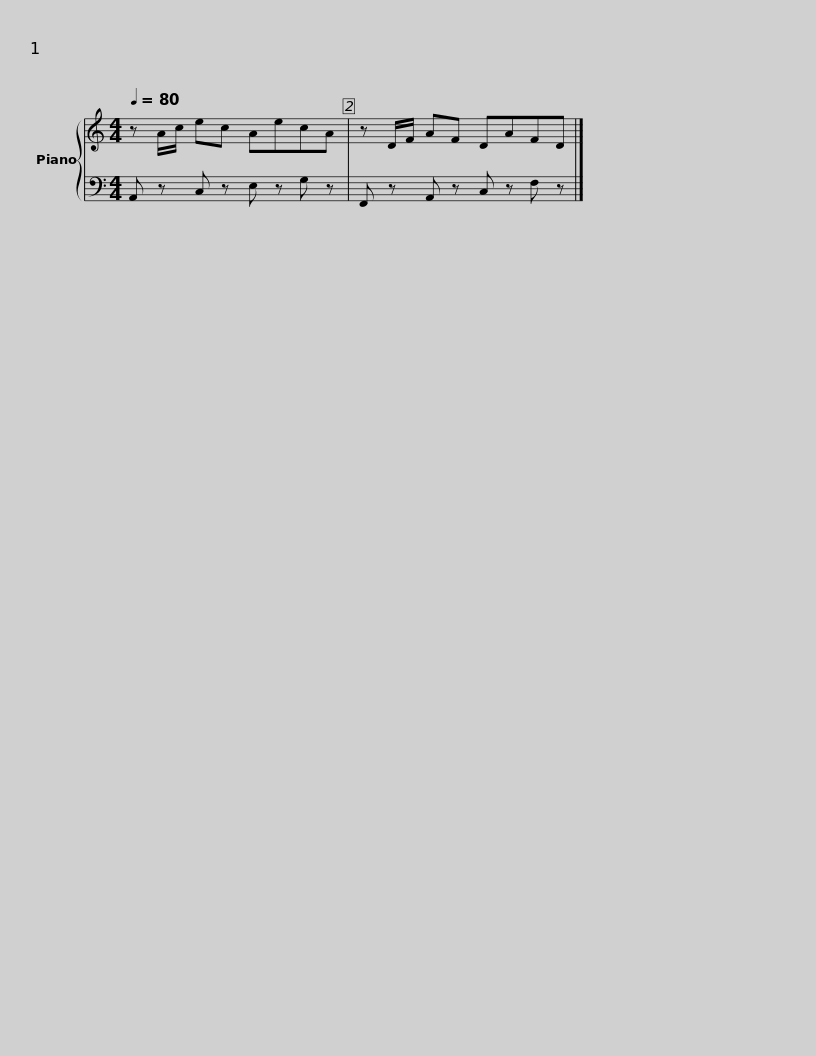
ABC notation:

X:1
%%score { 1 | 2 }
L:1/8
Q:1/4=80
M:4/4
I:linebreak $
K:C
V:1 treble
V:2 bass
V:1
 z A/c/ ec AecA | z D/F/ AF DAFD |] %2
V:2
 A,, z C, z E, z G, z | F,, z A,, z C, z F, z |] %2
